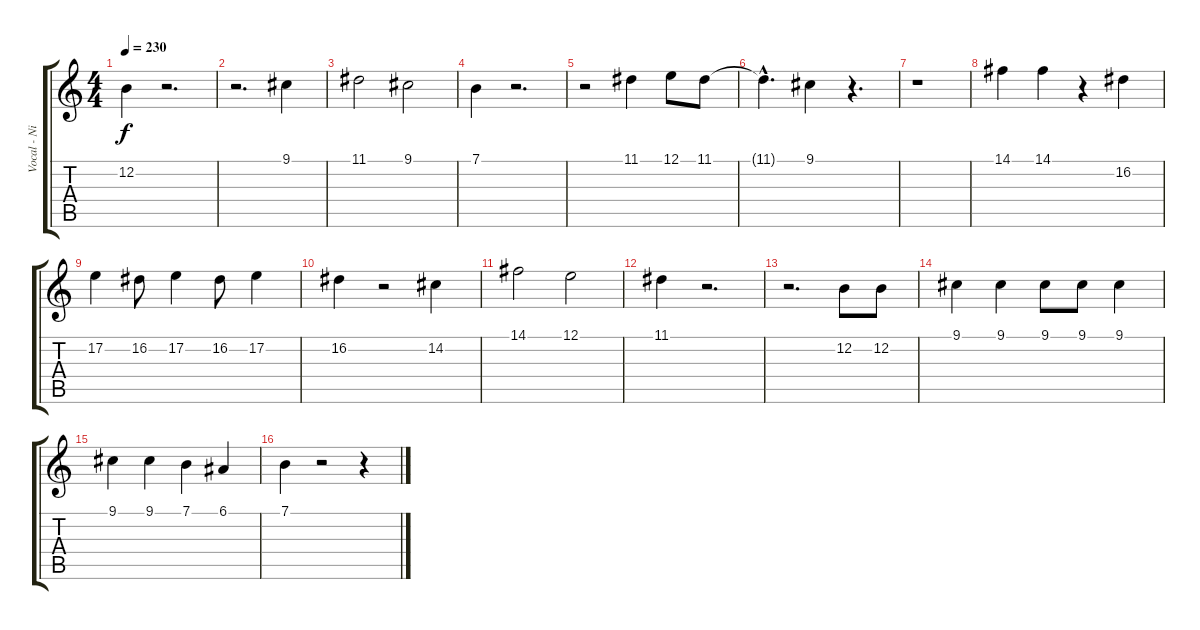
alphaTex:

\track ("Vocal - Nikola" "Vocal - Ni") {instrument flute}
\staff {score tabs}
\tuning (E4 B3 G3 D3 A2 E2) {hide}
\ts (4 4)
\tempo 230
\clef g2
\ks c
12.2.4{dy f} r.2{d} |
r.2{d} 9.1.4 |
11.1.2 9.1.2 |
7.1.4 r.2{d} |
r.2 11.1.4 12.1.8 11.1.8 |
11.1{hac t}.4{d} 9.1.4 r.4{d} |
r.1 |
14.1.4 14.1.4 r.4 16.2.4 |
17.2.4 16.2.8 17.2.4 16.2.8 17.2.4 |
16.2.4 r.2 14.2.4 |
14.1.2 12.1.2 |
11.1.4 r.2{d} |
r.2{d} 12.2.8 12.2.8 |
9.1.4 9.1.4 9.1.8 9.1.8 9.1.4 |
9.1.4 9.1.4 7.1.4 6.1.4 |
7.1.4 r.2 r.4
